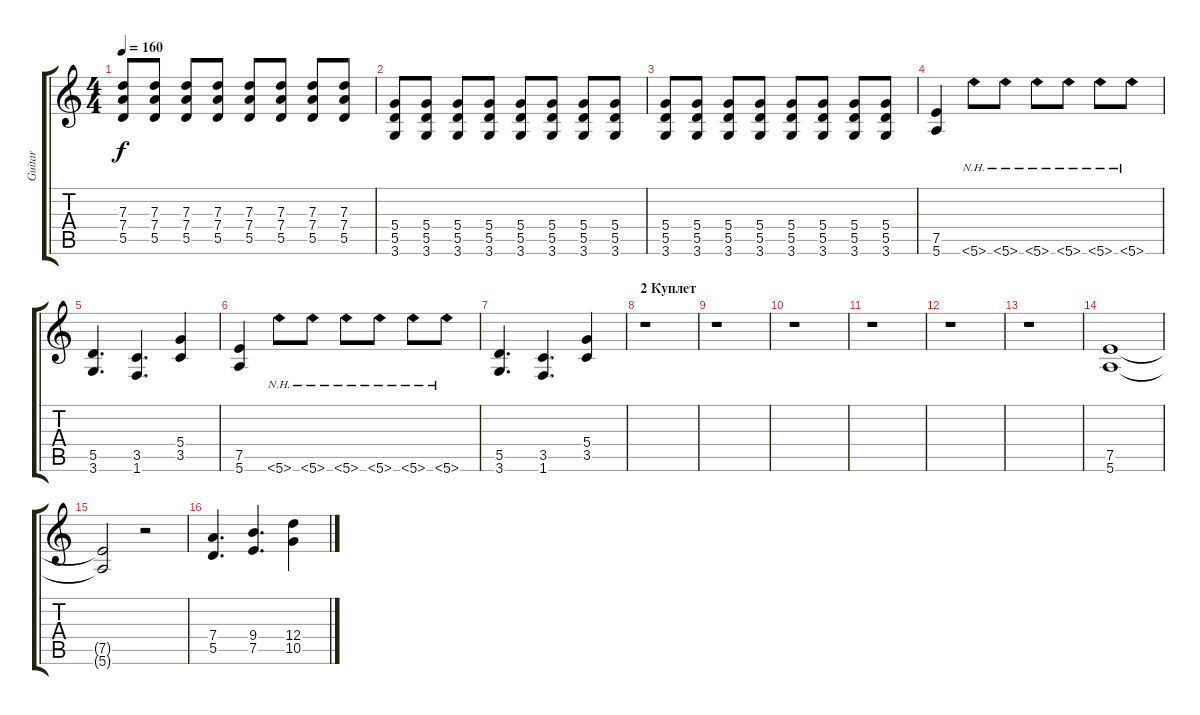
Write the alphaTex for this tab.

\track ("Guitar" "Guitar") {instrument distortionguitar}
\staff {score tabs}
\tuning (E4 B3 G3 D3 A2 E2) {hide}
\ts (4 4)
\tempo 160
\clef g2
\ks c
(7.3 7.4 5.5).8{dy f} (7.3 7.4 5.5).8 (7.3 7.4 5.5).8 (7.3 7.4 5.5).8 (7.3 7.4 5.5).8 (7.3 7.4 5.5).8 (7.3 7.4 5.5).8 (7.3 7.4 5.5).8 |
(5.4 5.5 3.6).8 (5.4 5.5 3.6).8 (5.4 5.5 3.6).8 (5.4 5.5 3.6).8 (5.4 5.5 3.6).8 (5.4 5.5 3.6).8 (5.4 5.5 3.6).8 (5.4 5.5 3.6).8 |
(5.4 5.5 3.6).8 (5.4 5.5 3.6).8 (5.4 5.5 3.6).8 (5.4 5.5 3.6).8 (5.4 5.5 3.6).8 (5.4 5.5 3.6).8 (5.4 5.5 3.6).8 (5.4 5.5 3.6).8 |
(7.5 5.6).4 5.6{nh}.8 5.6{nh}.8 5.6{nh}.8 5.6{nh}.8 5.6{nh}.8 5.6{nh}.8 |
(5.5 3.6).4{d} (3.5 1.6).4{d} (5.4 3.5).4 |
(7.5 5.6).4 5.6{nh}.8 5.6{nh}.8 5.6{nh}.8 5.6{nh}.8 5.6{nh}.8 5.6{nh}.8 |
(5.5 3.6).4{d} (3.5 1.6).4{d} (5.4 3.5).4 |
\section ("" "2 Куплет")
r.1 |
r.1 |
r.1 |
r.1 |
r.1 |
r.1 |
(7.5 5.6).1 |
(7.5{t} 5.6{t}).2 r.2 |
(7.4 5.5).4{d} (9.4 7.5).4{d} (12.4 10.5).4
